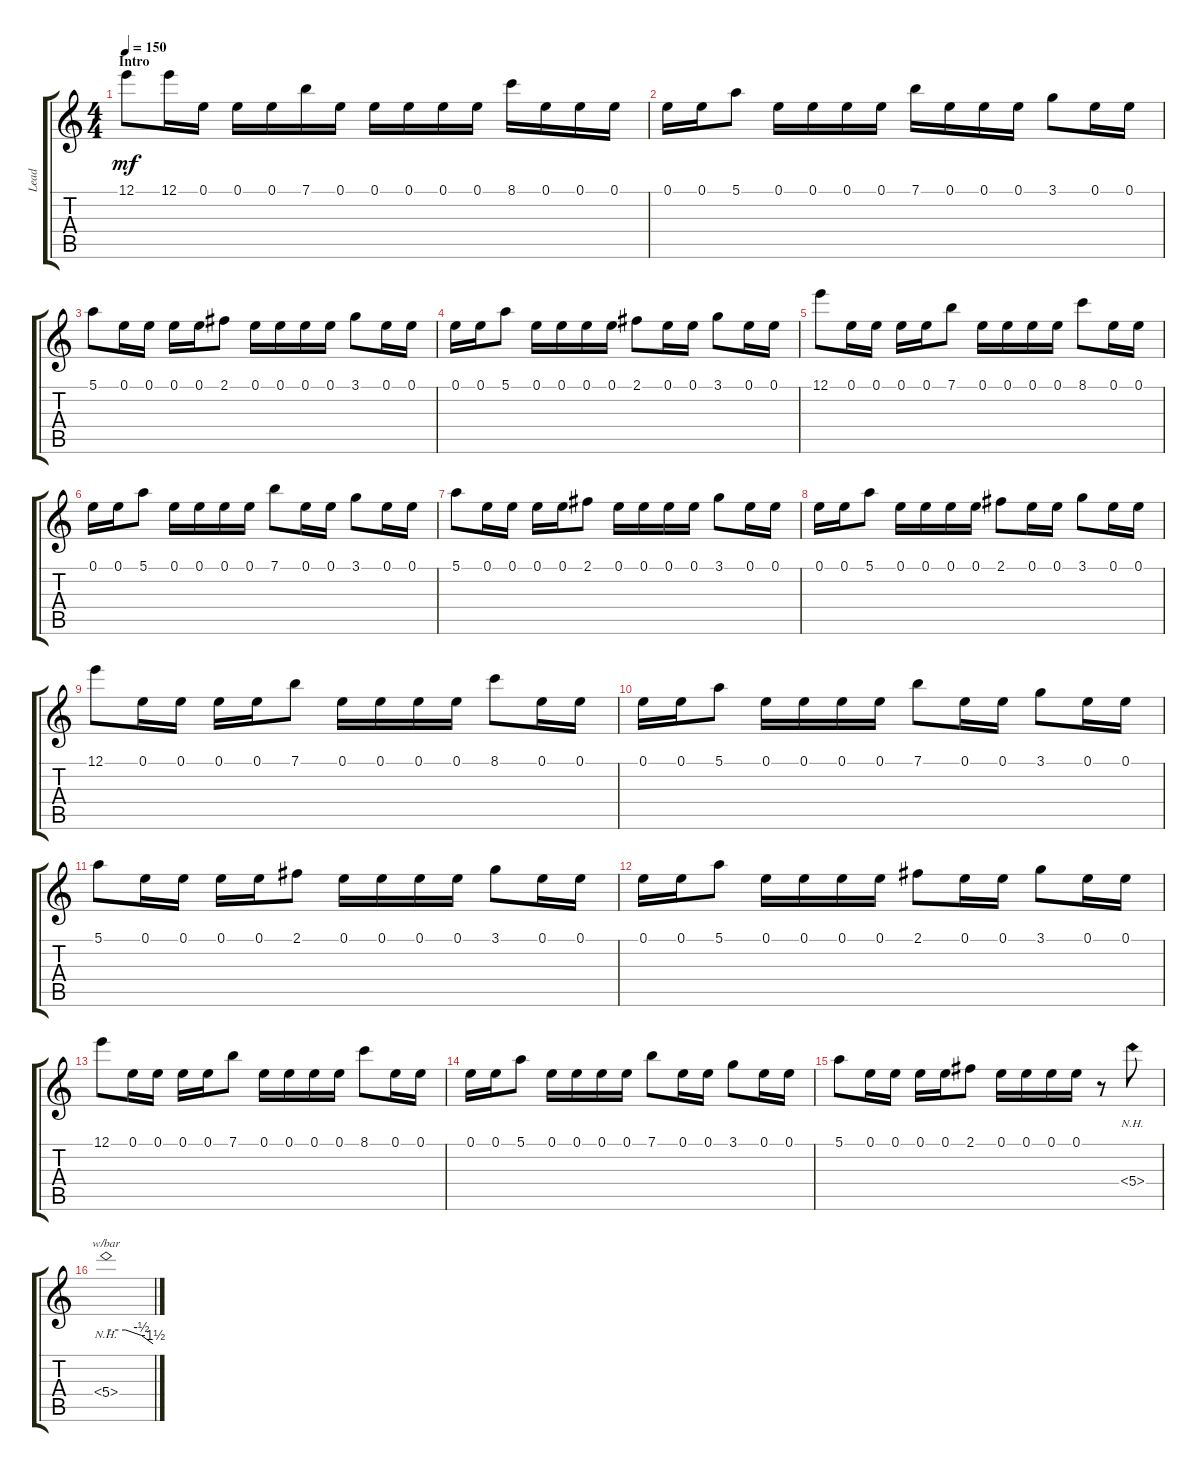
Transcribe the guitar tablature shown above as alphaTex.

\track ("Lead" "Lead") {instrument distortionguitar}
\staff {score tabs}
\tuning (E4 B3 G3 D3 A2 E2) {hide}
\ts (4 4)
\section ("" "Intro")
\tempo 150
\clef g2
\ks c
12.1.8{dy mf instrument distortionguitar} 12.1.16 0.1.16 0.1.16 0.1.16 7.1.16 0.1.16 0.1.16 0.1.16 0.1.16 0.1.16 8.1.16 0.1.16 0.1.16 0.1.16 |
0.1.16 0.1.16 5.1.8 0.1.16 0.1.16 0.1.16 0.1.16 7.1.16 0.1.16 0.1.16 0.1.16 3.1.8 0.1.16 0.1.16 |
5.1.8 0.1.16 0.1.16 0.1.16 0.1.16 2.1.8 0.1.16 0.1.16 0.1.16 0.1.16 3.1.8 0.1.16 0.1.16 |
0.1.16 0.1.16 5.1.8 0.1.16 0.1.16 0.1.16 0.1.16 2.1.8 0.1.16 0.1.16 3.1.8 0.1.16 0.1.16 |
12.1.8 0.1.16 0.1.16 0.1.16 0.1.16 7.1.8 0.1.16 0.1.16 0.1.16 0.1.16 8.1.8 0.1.16 0.1.16 |
0.1.16 0.1.16 5.1.8 0.1.16 0.1.16 0.1.16 0.1.16 7.1.8 0.1.16 0.1.16 3.1.8 0.1.16 0.1.16 |
5.1.8 0.1.16 0.1.16 0.1.16 0.1.16 2.1.8 0.1.16 0.1.16 0.1.16 0.1.16 3.1.8 0.1.16 0.1.16 |
0.1.16 0.1.16 5.1.8 0.1.16 0.1.16 0.1.16 0.1.16 2.1.8 0.1.16 0.1.16 3.1.8 0.1.16 0.1.16 |
12.1.8 0.1.16 0.1.16 0.1.16 0.1.16 7.1.8 0.1.16 0.1.16 0.1.16 0.1.16 8.1.8 0.1.16 0.1.16 |
0.1.16 0.1.16 5.1.8 0.1.16 0.1.16 0.1.16 0.1.16 7.1.8 0.1.16 0.1.16 3.1.8 0.1.16 0.1.16 |
5.1.8 0.1.16 0.1.16 0.1.16 0.1.16 2.1.8 0.1.16 0.1.16 0.1.16 0.1.16 3.1.8 0.1.16 0.1.16 |
0.1.16 0.1.16 5.1.8 0.1.16 0.1.16 0.1.16 0.1.16 2.1.8 0.1.16 0.1.16 3.1.8 0.1.16 0.1.16 |
12.1.8 0.1.16 0.1.16 0.1.16 0.1.16 7.1.8 0.1.16 0.1.16 0.1.16 0.1.16 8.1.8 0.1.16 0.1.16 |
0.1.16 0.1.16 5.1.8 0.1.16 0.1.16 0.1.16 0.1.16 7.1.8 0.1.16 0.1.16 3.1.8 0.1.16 0.1.16 |
5.1.8 0.1.16 0.1.16 0.1.16 0.1.16 2.1.8 0.1.16 0.1.16 0.1.16 0.1.16 r.8 5.4{nh}.8 |
5.4{nh}.1{tbe (custom default 0 0 25 0 45 -2 60 -6)}
